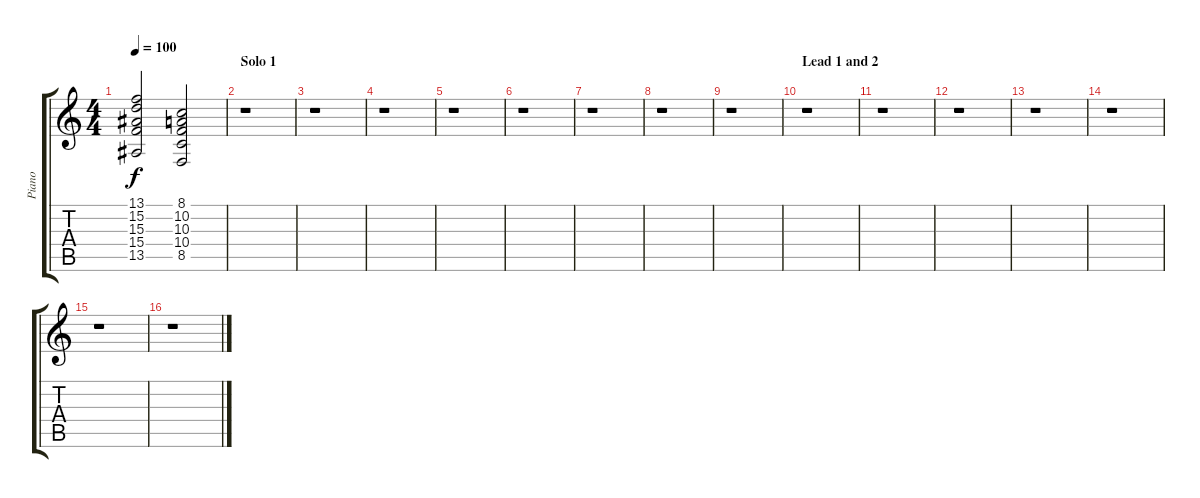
\track ("Piano" "Piano") {instrument brightacousticpiano}
\staff {score tabs}
\tuning (E4 B3 G3 D3 A2 E2) {hide}
\ts (4 4)
\tempo 100
\clef g2
\ks c
(13.1 15.2 15.3 15.4 13.5).2{dy f} (8.1 10.2 10.3 10.4 8.5).2 |
\section ("" "Solo 1")
r.1 |
r.1 |
r.1 |
r.1 |
r.1 |
r.1 |
r.1 |
r.1 |
\section ("" "Lead 1 and 2")
r.1 |
r.1 |
r.1 |
r.1 |
\section ("" "")
r.1 |
r.1 |
r.1
